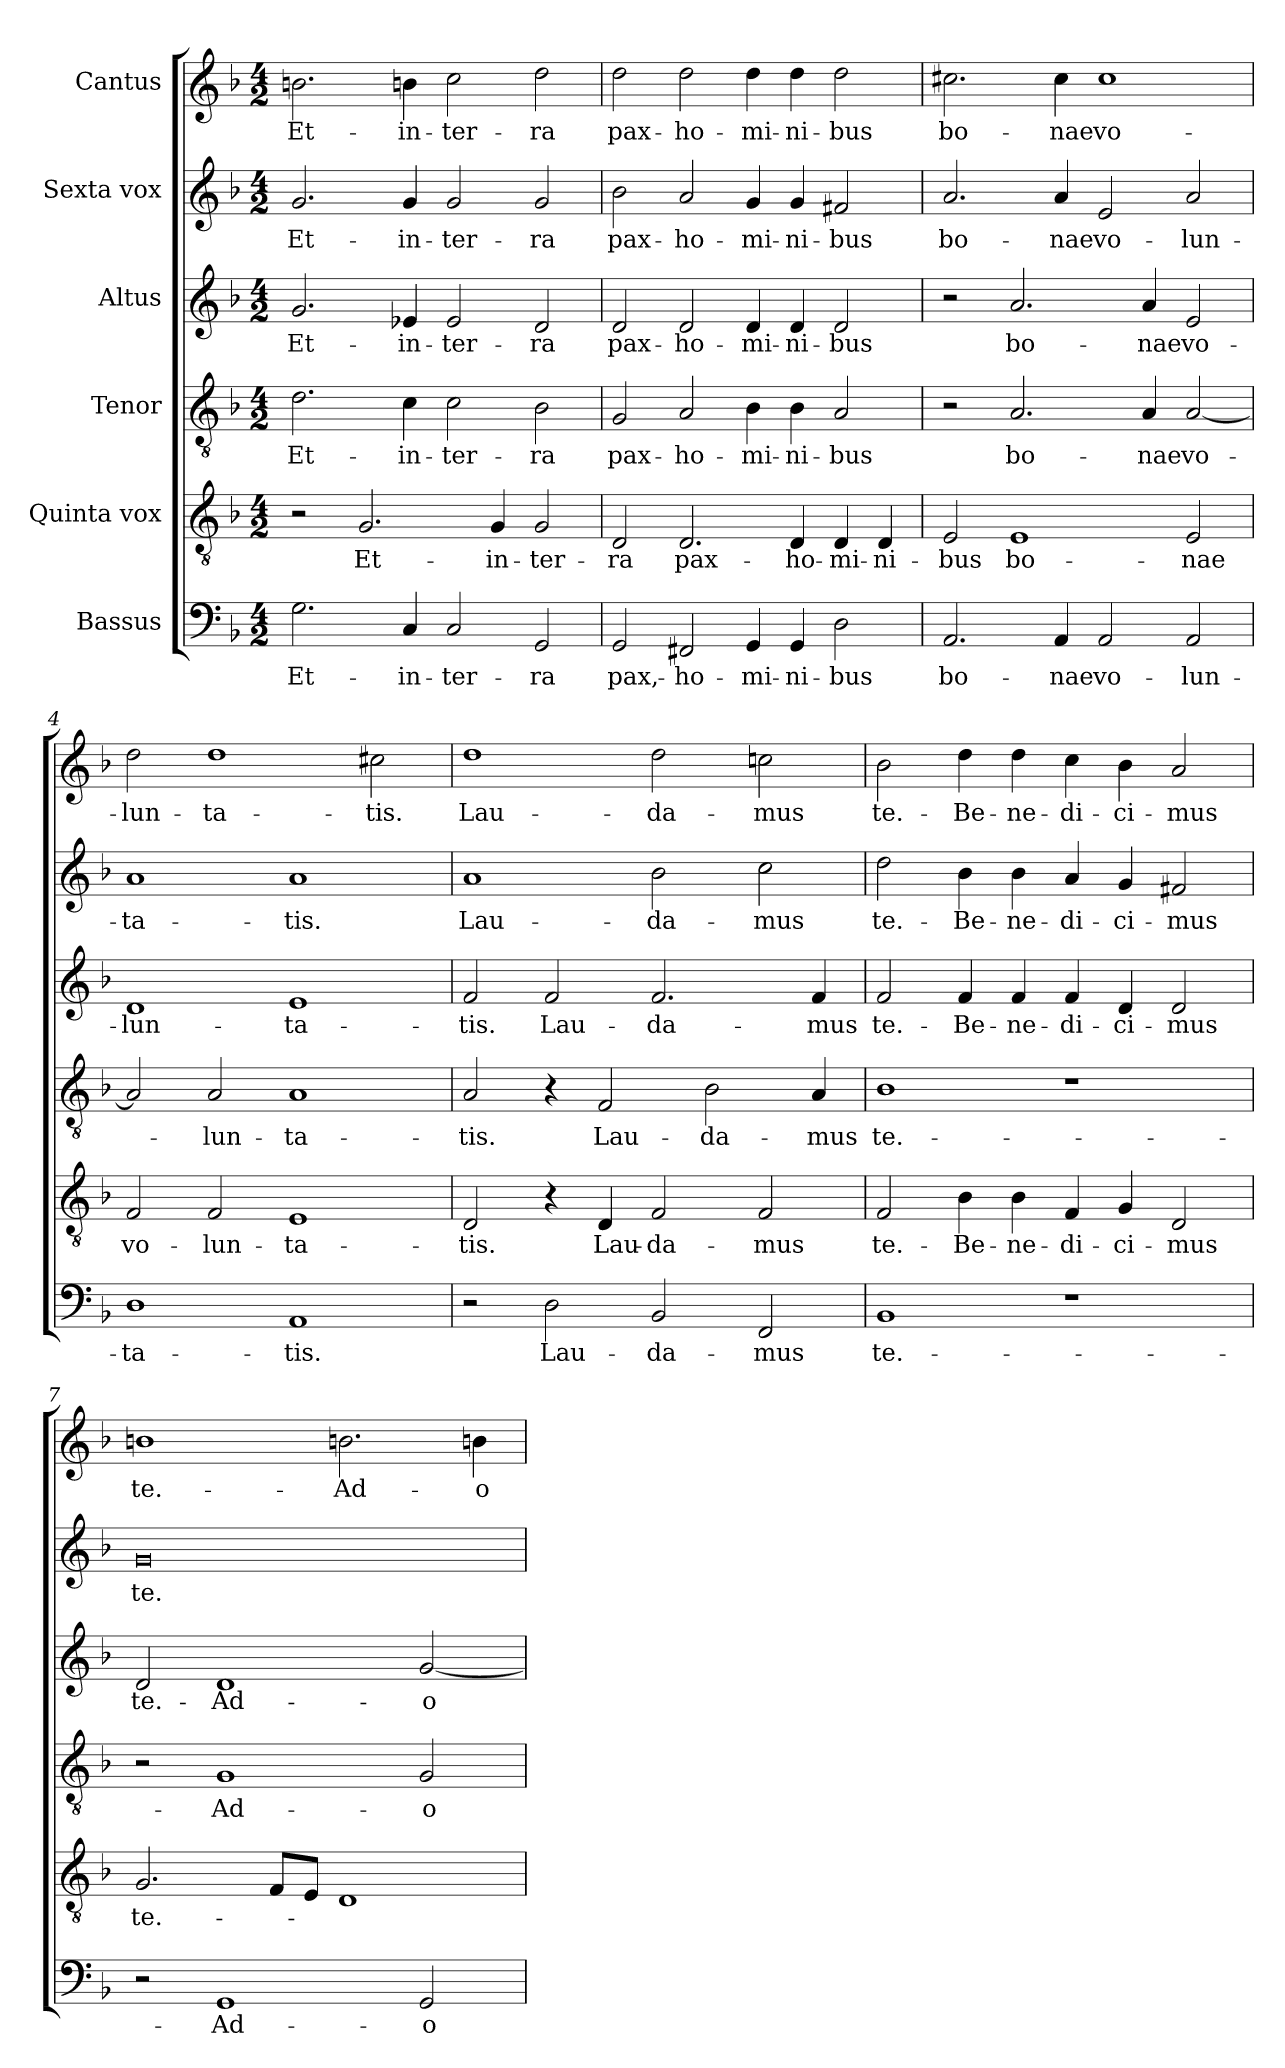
**kern	**text	**kern	**text	**kern	**text	**kern	**text	**kern	**text	**kern	**text
*part6	*part6	*part5	*part5	*part4	*part4	*part3	*part3	*part2	*part2	*part1	*part1
*staff6	*staff6	*staff5	*staff5	*staff4	*staff4	*staff3	*staff3	*staff2	*staff2	*staff1	*staff1
*I"Bassus	*	*I"Quinta vox	*	*I"Tenor	*	*I"Altus	*	*I"Sexta vox	*	*I"Cantus	*
*clefF4	*	*clefGv2	*	*clefGv2	*	*clefG2	*	*clefG2	*	*clefG2	*
*k[b-]	*	*k[b-]	*	*k[b-]	*	*k[b-]	*	*k[b-]	*	*k[b-]	*
*M4/2	*	*M4/2	*	*M4/2	*	*M4/2	*	*M4/2	*	*M4/2	*
=1	=1	=1	=1	=1	=1	=1	=1	=1	=1	=1	=1
2.G\	Et-	2r	.	2.d\	Et-	2.g/	Et-	2.g/	Et-	2.bn\	Et-
.	.	2.G/	Et-	.	.	.	.	.	.	.	.
4C/	in-	.	.	4c\	in-	4e-X/	in-	4g/	in-	4bn\	in-
2C/	ter-	.	.	2c\	ter-	2e-/	ter-	2g/	ter-	2cc\	ter-
.	.	4G/	in-	.	.	.	.	.	.	.	.
2GG/	-ra	2G/	ter-	2B-\	-ra	2d/	-ra	2g/	-ra	2dd\	-ra
=2	=2	=2	=2	=2	=2	=2	=2	=2	=2	=2	=2
2GG/	pax,-	2D/	-ra	2G/	pax-	2d/	pax-	2b-\	pax-	2dd\	pax-
2FF#X/	ho-	2.D/	pax-	2A/	ho-	2d/	ho-	2a/	ho-	2dd\	ho-
4GG/	-mi-	.	.	4B-\	-mi-	4d/	-mi-	4g/	-mi-	4dd\	-mi-
4GG/	-ni-	4D/	ho-	4B-\	-ni-	4d/	-ni-	4g/	-ni-	4dd\	-ni-
2D\	-bus	4D/	-mi-	2A/	-bus	2d/	-bus	2f#X/	-bus	2dd\	-bus
.	.	4D/	-ni-	.	.	.	.	.	.	.	.
=3	=3	=3	=3	=3	=3	=3	=3	=3	=3	=3	=3
2.AA/	bo-	2E/	-bus	2r	.	2r	.	2.a/	bo-	2.cc#X\	bo-
.	.	1E/	bo-	2.A/	bo-	2.a/	bo-	.	.	.	.
4AA/	-nae	.	.	.	.	.	.	4a/	-nae	4cc#\	-nae
2AA/	vo-	.	.	.	.	.	.	2e/	vo-	1cc#\	vo-
.	.	.	.	4A/	-nae	4a/	-nae	.	.	.	.
2AA/	-lun-	2E/	-nae	[2A/	vo-	2e/	vo-	2a/	-lun-	.	.
=4	=4	=4	=4	=4	=4	=4	=4	=4	=4	=4	=4
1D\	-ta-	2F/	vo-	2A/]	.	1d/	-lun-	1a/	-ta-	2dd\	-lun-
.	.	2F/	-lun-	2A/	-lun-	.	.	.	.	1dd\	-ta-
1AA/	-tis.	1E/	-ta-	1A/	-ta-	1e/	-ta-	1a/	-tis.	.	.
.	.	.	.	.	.	.	.	.	.	2cc#X\	-tis.
=5	=5	=5	=5	=5	=5	=5	=5	=5	=5	=5	=5
2r	.	2D/	-tis.	2A/	-tis.	2f/	-tis.	1a/	Lau-	1dd\	Lau-
2D\	Lau-	4r	.	4r	.	2f/	Lau-	.	.	.	.
.	.	4D/	Lau-	2F/	Lau-	.	.	.	.	.	.
2BB-/	-da-	2F/	-da-	.	.	2.f/	-da-	2b-\	-da-	2dd\	-da-
.	.	.	.	2B-\	-da-	.	.	.	.	.	.
2FF/	-mus	2F/	-mus	.	.	.	.	2cc\	-mus	2ccn\	-mus
.	.	.	.	4A/	-mus	4f/	-mus	.	.	.	.
=6	=6	=6	=6	=6	=6	=6	=6	=6	=6	=6	=6
1BB-/	te.-	2F/	te.-	1B-\	te.-	2f/	te.-	2dd\	te.-	2b-\	te.-
.	.	4B-\	Be-	.	.	4f/	Be-	4b-\	Be-	4dd\	Be-
.	.	4B-\	-ne-	.	.	4f/	-ne-	4b-\	-ne-	4dd\	-ne-
1r	.	4F/	-di-	1r	.	4f/	-di-	4a/	-di-	4cc\	-di-
.	.	4G/	-ci-	.	.	4d/	-ci-	4g/	-ci-	4b-\	-ci-
.	.	2D/	-mus	.	.	2d/	-mus	2f#X/	-mus	2a/	-mus
=7	=7	=7	=7	=7	=7	=7	=7	=7	=7	=7	=7
2r	.	2.G/	te.-	2r	.	2d/	te.-	0g/	te.-	1bn\	te.-
1GG/	Ad-	.	.	1G/	Ad-	1d/	Ad-	.	.	.	.
.	.	8F/L	.	.	.	.	.	.	.	.	.
.	.	8E/J	.	.	.	.	.	.	.	.	.
.	.	1D/	.	.	.	.	.	.	.	2.bn\	Ad-
2GG/	-o-	.	.	2G/	-o-	[2g/	-o-	.	.	.	.
.	.	.	.	.	.	.	.	.	.	4bn\	-o-
=	=	=	=	=	=	=	=	=	=	=	=
*-	*-	*-	*-	*-	*-	*-	*-	*-	*-	*-	*-
